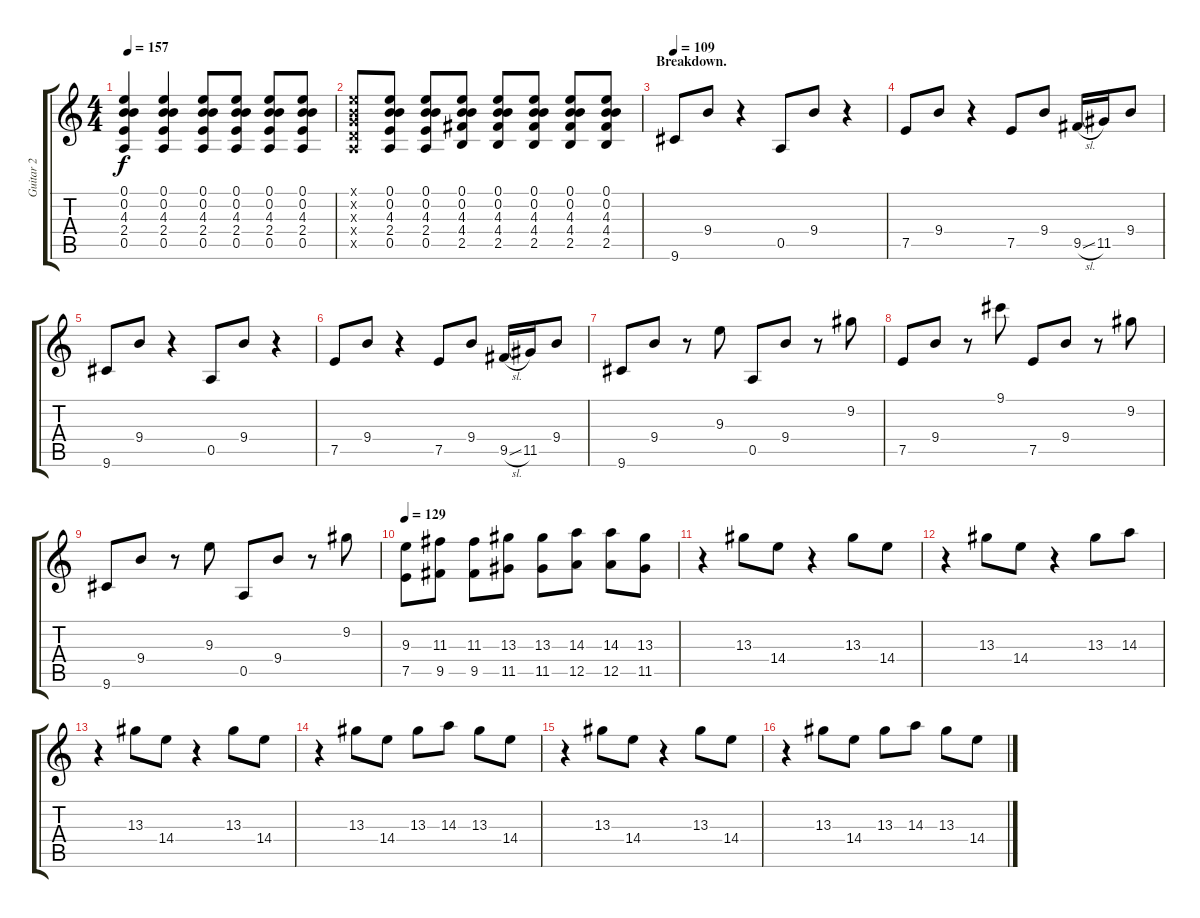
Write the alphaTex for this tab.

\track ("Guitar 2" "Guitar 2") {instrument distortionguitar}
\staff {score tabs}
\tuning (E4 B3 G3 D3 A2 E2) {hide}
\ts (4 4)
\tempo 157
\clef g2
\ks c
(0.1 0.2 4.3 2.4 0.5).4{dy f} (0.1 0.2 4.3 2.4 0.5).4 (0.1 0.2 4.3 2.4 0.5).8 (0.1 0.2 4.3 2.4 0.5).8 (0.1 0.2 4.3 2.4 0.5).8 (0.1 0.2 4.3 2.4 0.5).8 |
(0.1{x} 0.2{x} 0.3{x} 0.4{x} 0.5{x}).8 (0.1 0.2 4.3 2.4 0.5).8 (0.1 0.2 4.3 2.4 0.5).8 (0.1 0.2 4.3 4.4 2.5).8 (0.1 0.2 4.3 4.4 2.5).8 (0.1 0.2 4.3 4.4 2.5).8 (0.1 0.2 4.3 4.4 2.5).8 (0.1 0.2 4.3 4.4 2.5).8 |
\section ("" "Breakdown.")
\tempo 109
9.6.8 9.4.8 r.4 0.5.8 9.4.8 r.4 |
7.5.8 9.4.8 r.4 7.5.8 9.4.8 9.5{sl}.16 11.5.16 9.4.8 |
9.6.8 9.4.8 r.4 0.5.8 9.4.8 r.4 |
7.5.8 9.4.8 r.4 7.5.8 9.4.8 9.5{sl}.16 11.5.16 9.4.8 |
9.6.8 9.4.8 r.8 9.3.8 0.5.8 9.4.8 r.8 9.2.8 |
7.5.8 9.4.8 r.8 9.1.8 7.5.8 9.4.8 r.8 9.2.8 |
9.6.8 9.4.8 r.8 9.3.8 0.5.8 9.4.8 r.8 9.2.8 |
\tempo 129
(9.3 7.5).8 (11.3 9.5).8 (11.3 9.5).8 (13.3 11.5).8 (13.3 11.5).8 (14.3 12.5).8 (14.3 12.5).8 (13.3 11.5).8 |
r.4 13.3.8 14.4.8 r.4 13.3.8 14.4.8 |
r.4 13.3.8 14.4.8 r.4 13.3.8 14.3.8 |
r.4 13.3.8 14.4.8 r.4 13.3.8 14.4.8 |
r.4 13.3.8 14.4.8 13.3.8 14.3.8 13.3.8 14.4.8 |
r.4 13.3.8 14.4.8 r.4 13.3.8 14.4.8 |
r.4 13.3.8 14.4.8 13.3.8 14.3.8 13.3.8 14.4.8
